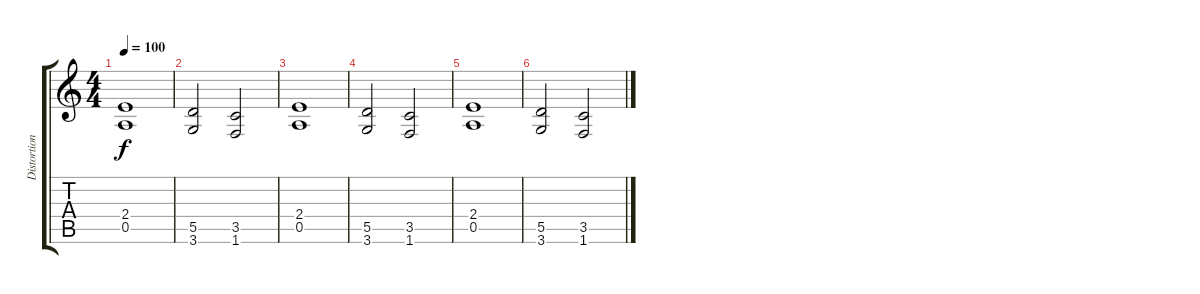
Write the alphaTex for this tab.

\track ("Distortion" "Distortion") {instrument distortionguitar}
\staff {score tabs}
\tuning (E4 B3 G3 D3 A2 E2) {hide}
\ts (4 4)
\tempo 100
\clef g2
\ks c
(2.4 0.5).1{dy f} |
(5.5 3.6).2 (3.5 1.6).2 |
(2.4 0.5).1 |
(5.5 3.6).2 (3.5 1.6).2 |
(2.4 0.5).1 |
(5.5 3.6).2 (3.5 1.6).2
